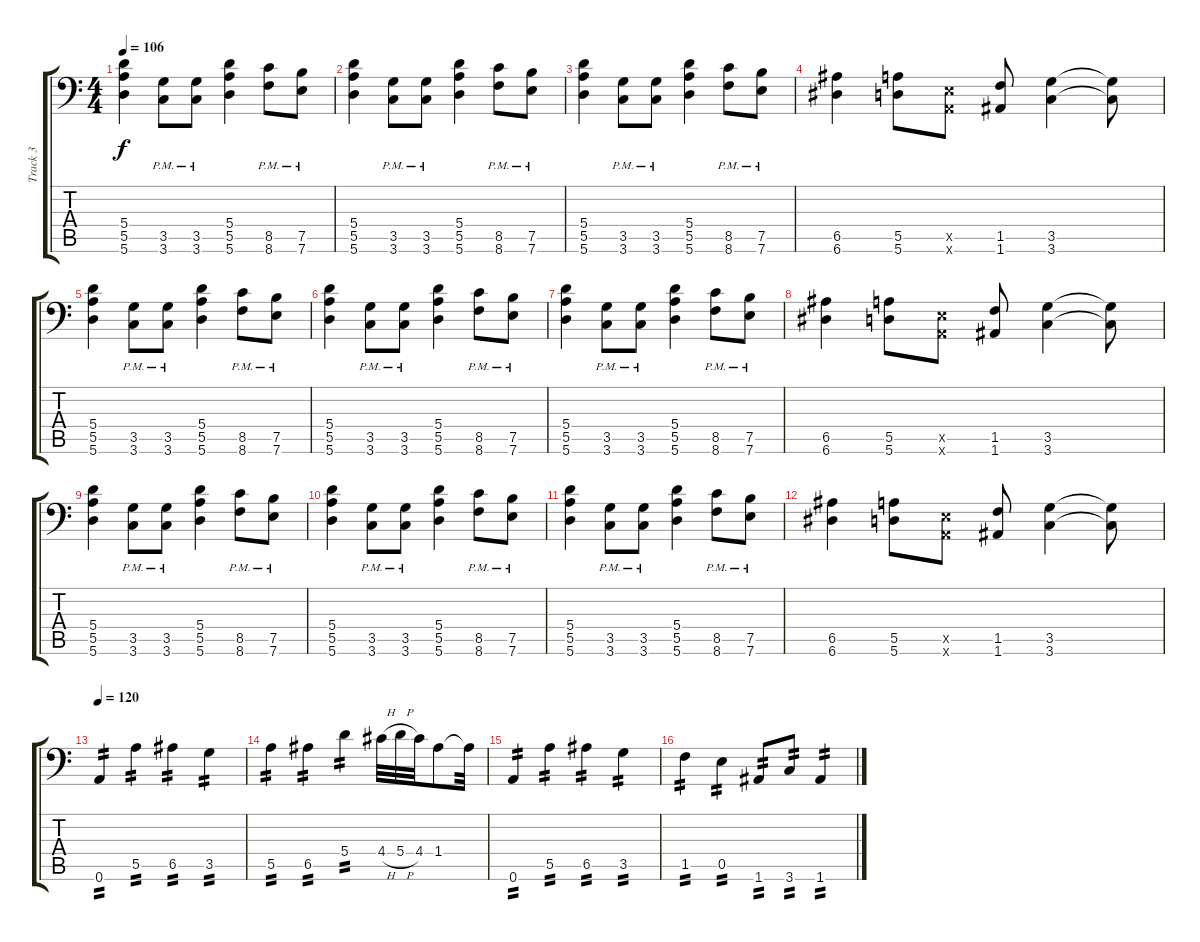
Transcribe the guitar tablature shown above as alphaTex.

\track ("Track 3" "Track 3") {instrument overdrivenguitar}
\staff {score tabs}
\tuning (B3 Gb3 D3 A2 E2 A1) {hide}
\ts (4 4)
\tempo 106
\clef f4
\ks c
(5.4 5.5 5.6).4{dy f} (3.5{pm} 3.6{pm}).8 (3.5{pm} 3.6{pm}).8 (5.4 5.5 5.6).4 (8.5{pm} 8.6{pm}).8 (7.5{pm} 7.6{pm}).8 |
(5.4 5.5 5.6).4 (3.5{pm} 3.6{pm}).8 (3.5{pm} 3.6{pm}).8 (5.4 5.5 5.6).4 (8.5{pm} 8.6{pm}).8 (7.5{pm} 7.6{pm}).8 |
(5.4 5.5 5.6).4 (3.5{pm} 3.6{pm}).8 (3.5{pm} 3.6{pm}).8 (5.4 5.5 5.6).4 (8.5{pm} 8.6{pm}).8 (7.5{pm} 7.6{pm}).8 |
(6.5 6.6).4 (5.5 5.6).8 (0.5{x} 0.6{x}).8 (1.5 1.6).8 (3.5 3.6).4 (3.5{t} 3.6{t}).8 |
(5.4 5.5 5.6).4 (3.5{pm} 3.6{pm}).8 (3.5{pm} 3.6{pm}).8 (5.4 5.5 5.6).4 (8.5{pm} 8.6{pm}).8 (7.5{pm} 7.6{pm}).8 |
(5.4 5.5 5.6).4 (3.5{pm} 3.6{pm}).8 (3.5{pm} 3.6{pm}).8 (5.4 5.5 5.6).4 (8.5{pm} 8.6{pm}).8 (7.5{pm} 7.6{pm}).8 |
(5.4 5.5 5.6).4 (3.5{pm} 3.6{pm}).8 (3.5{pm} 3.6{pm}).8 (5.4 5.5 5.6).4 (8.5{pm} 8.6{pm}).8 (7.5{pm} 7.6{pm}).8 |
(6.5 6.6).4 (5.5 5.6).8 (0.5{x} 0.6{x}).8 (1.5 1.6).8 (3.5 3.6).4 (3.5{t} 3.6{t}).8 |
(5.4 5.5 5.6).4 (3.5{pm} 3.6{pm}).8 (3.5{pm} 3.6{pm}).8 (5.4 5.5 5.6).4 (8.5{pm} 8.6{pm}).8 (7.5{pm} 7.6{pm}).8 |
(5.4 5.5 5.6).4 (3.5{pm} 3.6{pm}).8 (3.5{pm} 3.6{pm}).8 (5.4 5.5 5.6).4 (8.5{pm} 8.6{pm}).8 (7.5{pm} 7.6{pm}).8 |
(5.4 5.5 5.6).4 (3.5{pm} 3.6{pm}).8 (3.5{pm} 3.6{pm}).8 (5.4 5.5 5.6).4 (8.5{pm} 8.6{pm}).8 (7.5{pm} 7.6{pm}).8 |
(6.5 6.6).4 (5.5 5.6).8 (0.5{x} 0.6{x}).8 (1.5 1.6).8 (3.5 3.6).4 (3.5{t} 3.6{t}).8 |
\tempo 120
0.6.4{tp 2} 5.5.4{tp 2} 6.5.4{tp 2} 3.5.4{tp 2} |
5.5.4{tp 2} 6.5.4{tp 2} 5.4.4{tp 2} 4.4{h}.32 5.4{h}.32 4.4.32 1.4.8 1.4{t}.32 |
0.6.4{tp 2} 5.5.4{tp 2} 6.5.4{tp 2} 3.5.4{tp 2} |
1.5.4{tp 2} 0.5.4{tp 2} 1.6.8{tp 2} 3.6.8{tp 2} 1.6.4{tp 2}
